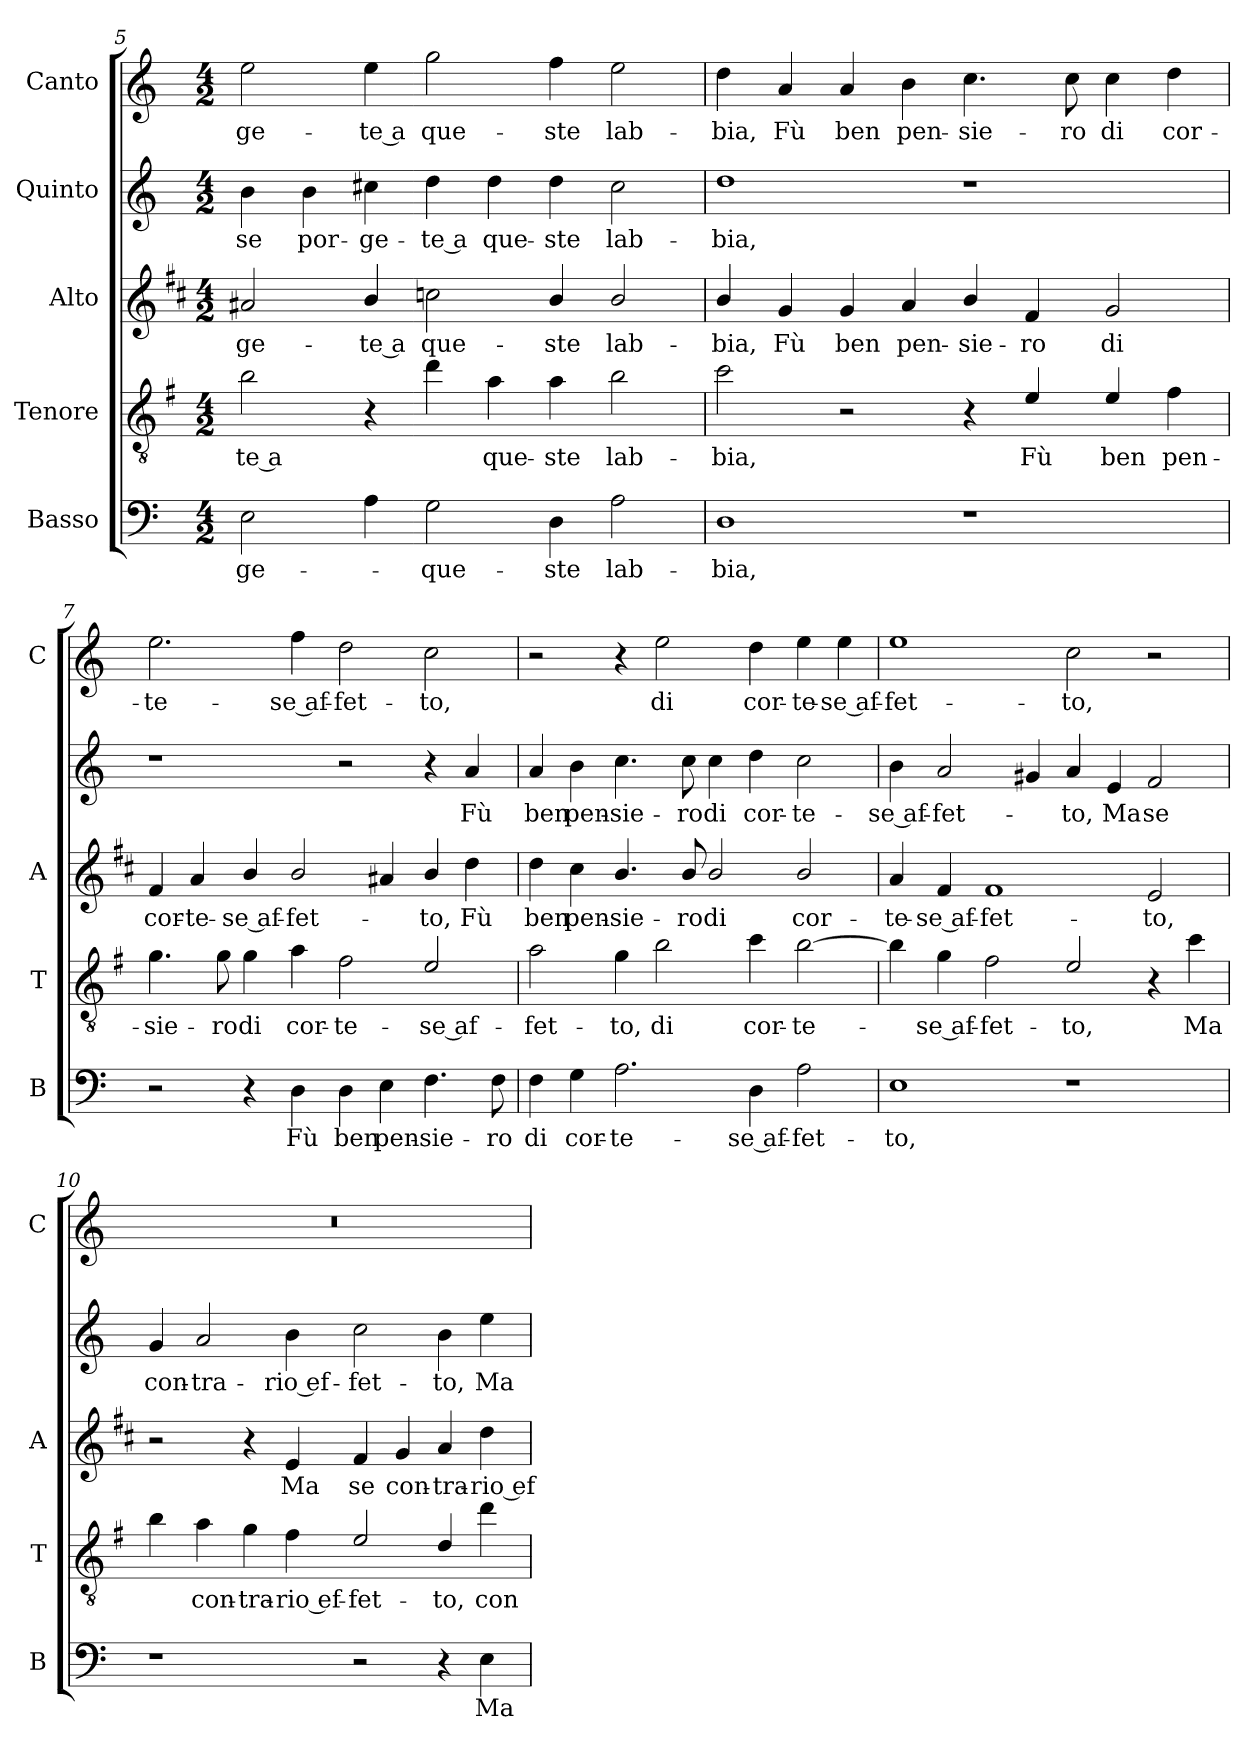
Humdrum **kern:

**kern	**text	**kern	**text	**kern	**text	**kern	**text	**kern	**text
*part5	*part5	*part4	*part4	*part3	*part3	*part2	*part2	*part1	*part1
*staff5	*staff5	*staff4	*staff4	*staff3	*staff3	*staff2	*staff2	*staff1	*staff1
*I"Basso	*	*I"Tenore	*	*I"Alto	*	*I"Quinto	*	*I"Canto	*
*I'B	*	*I'T	*	*I'A	*	*	*	*I'C	*
!!LO:LB:g=z
*clefF4	*	*clefGv2	*	*clefG2	*	*clefG2	*	*clefG2	*
*	*	*ITrd4c7	*	*ITrd1c2	*	*	*	*	*
*k[]	*	*k[]	*	*k[]	*	*k[]	*	*k[]	*
*C:	*	*C:	*	*C:	*	*C:	*	*C:	*
*M4/2	*	*M4/2	*	*M4/2	*	*M4/2	*	*M4/2	*
=5	=5	=5	=5	=5	=5	=5	=5	=5	=5
!	!LO:LY:b	!	!LO:LY:b	!	!LO:LY:b	!	!LO:LY:b	!	!LO:LY:b
2E\	-ge-	2e\	-te a	2g#X/	-ge-	4b\	-se	2ee\	-ge-
!	!	!	!	!	!	!	!LO:LY:b	!	!
.	.	.	.	.	.	4b\	por-	.	.
!	!	!	!	!	!LO:LY:b	!	!LO:LY:b	!	!LO:LY:b
4A\	.	4r	.	4a/	-te a	4cc#X\	-ge-	4ee\	-te a
!	!LO:LY:b	!	!	!	!LO:LY:b	!	!LO:LY:b	!	!LO:LY:b
2G\	-que-	4g\	.	2b-X\	que-	4dd\	-te a	2gg\	que-
!	!	!	!LO:LY:b	!	!	!	!LO:LY:b	!	!
.	.	4d\	que-	.	.	4dd\	que-	.	.
!	!LO:LY:b	!	!LO:LY:b	!	!LO:LY:b	!	!LO:LY:b	!	!LO:LY:b
4D\	-ste	4d\	-ste	4a/	-ste	4dd\	-ste	4ff\	-ste
!	!LO:LY:b	!	!LO:LY:b	!	!LO:LY:b	!	!LO:LY:b	!	!LO:LY:b
2A\	lab-	2e\	lab-	2a/	lab-	2cc#\	lab-	2ee\	lab-
=6	=6	=6	=6	=6	=6	=6	=6	=6	=6
!	!LO:LY:b	!	!LO:LY:b	!	!LO:LY:b	!	!LO:LY:b	!	!LO:LY:b
1D	-bia,	2f\	-bia,	4a/	-bia,	1dd	-bia,	4dd\	-bia,
!	!	!	!	!	!LO:LY:b	!	!	!	!LO:LY:b
.	.	.	.	4f/	Fù	.	.	4a/	Fù
!	!	!	!	!	!LO:LY:b	!	!	!	!LO:LY:b
.	.	2r	.	4f/	ben	.	.	4a/	ben
!	!	!	!	!	!LO:LY:b	!	!	!	!LO:LY:b
.	.	.	.	4g/	pen-	.	.	4b\	pen-
!	!	!	!	!	!LO:LY:b	!	!	!	!LO:LY:b
1r	.	4r	.	4a/	-sie-	1r	.	4.cc\	-sie-
!	!	!	!LO:LY:b	!	!LO:LY:b	!	!	!	!
.	.	4A/	Fù	4e/	-ro	.	.	.	.
!	!	!	!	!	!	!	!	!	!LO:LY:b
.	.	.	.	.	.	.	.	8cc\	-ro
!	!	!	!LO:LY:b	!	!LO:LY:b	!	!	!	!LO:LY:b
.	.	4A/	ben	2f/	di	.	.	4cc\	di
!	!	!	!LO:LY:b	!	!	!	!	!	!LO:LY:b
.	.	4B\	pen-	.	.	.	.	4dd\	cor-
=7	=7	=7	=7	=7	=7	=7	=7	=7	=7
!	!	!	!LO:LY:b	!	!LO:LY:b	!	!	!	!LO:LY:b
2r	.	4.c\	-sie-	4e/	cor-	1r	.	2.ee\	-te-
!	!	!	!	!	!LO:LY:b	!	!	!	!
.	.	.	.	4g/	-te-	.	.	.	.
!	!	!	!LO:LY:b	!	!	!	!	!	!
.	.	8c\	-ro	.	.	.	.	.	.
!	!	!	!LO:LY:b	!	!LO:LY:b	!	!	!	!
4r	.	4c\	di	4a/	-se af-	.	.	.	.
!	!LO:LY:b	!	!LO:LY:b	!	!LO:LY:b	!	!	!	!LO:LY:b
4D\	Fù	4d\	cor-	2a/	-fet-	.	.	4ff\	-se af-
!	!LO:LY:b	!	!LO:LY:b	!	!	!	!	!	!LO:LY:b
4D\	ben	2B\	-te-	.	.	2r	.	2dd\	-fet-
!	!LO:LY:b	!	!	!	!	!	!	!	!
4E\	pen-	.	.	4g#X/	.	.	.	.	.
!	!LO:LY:b	!	!LO:LY:b	!	!LO:LY:b	!	!	!	!LO:LY:b
4.F\	-sie-	2A/	-se af-	4a/	-to,	4r	.	2cc\	-to,
!	!	!	!	!	!LO:LY:b	!	!LO:LY:b	!	!
.	.	.	.	4cc\	Fù	4a/	Fù	.	.
!	!LO:LY:b	!	!	!	!	!	!	!	!
8F\	-ro	.	.	.	.	.	.	.	.
!!LO:LB:g=z
=8	=8	=8	=8	=8	=8	=8	=8	=8	=8
!	!LO:LY:b	!	!LO:LY:b	!	!LO:LY:b	!	!LO:LY:b	!	!
4F\	di	2d\	-fet-	4cc\	ben	4a/	ben	2r	.
!	!LO:LY:b	!	!	!	!LO:LY:b	!	!LO:LY:b	!	!
4G\	cor-	.	.	4b\	pen-	4b\	pen-	.	.
!	!LO:LY:b	!	!LO:LY:b	!	!LO:LY:b	!	!LO:LY:b	!	!
2.A\	-te-	4c\	-to,	4.a/	-sie-	4.cc\	-sie-	4r	.
!	!	!	!LO:LY:b	!	!	!	!	!	!LO:LY:b
.	.	2e\	di	.	.	.	.	2ee\	di
!	!	!	!	!	!LO:LY:b	!	!LO:LY:b	!	!
.	.	.	.	8a/	-ro	8cc\	-ro	.	.
!	!	!	!	!	!LO:LY:b	!	!LO:LY:b	!	!
.	.	.	.	2a/	di	4cc\	di	.	.
!	!LO:LY:b	!	!LO:LY:b	!	!	!	!LO:LY:b	!	!LO:LY:b
4D\	-se af-	4f\	cor-	.	.	4dd\	cor-	4dd\	cor-
!	!LO:LY:b	!	!LO:LY:b	!	!LO:LY:b	!	!LO:LY:b	!	!LO:LY:b
2A\	-fet-	[2e\	-te-	2a/	cor-	2cc\	-te-	4ee\	-te-
!	!	!	!	!	!	!	!	!	!LO:LY:b
.	.	.	.	.	.	.	.	4ee\	-se af-
=9	=9	=9	=9	=9	=9	=9	=9	=9	=9
!	!LO:LY:b	!	!	!	!LO:LY:b	!	!LO:LY:b	!	!LO:LY:b
1E	-to,	4e\]	.	4g/	-te-	4b\	-se af-	1ee	-fet-
!	!	!	!LO:LY:b	!	!LO:LY:b	!	!LO:LY:b	!	!
.	.	4c\	-se af-	4e/	-se af-	2a/	-fet-	.	.
!	!	!	!LO:LY:b	!	!LO:LY:b	!	!	!	!
.	.	2B\	-fet-	1e	-fet-	.	.	.	.
.	.	.	.	.	.	4g#X/	.	.	.
!	!	!	!LO:LY:b	!	!	!	!LO:LY:b	!	!LO:LY:b
1r	.	2A/	-to,	.	.	4a/	-to,	2cc\	-to,
!	!	!	!	!	!	!	!LO:LY:b	!	!
.	.	.	.	.	.	4e/	Ma	.	.
!	!	!	!	!	!LO:LY:b	!	!LO:LY:b	!	!
.	.	4r	.	2d/	-to,	2f/	se	2r	.
!	!	!	!LO:LY:b	!	!	!	!	!	!
.	.	4f\	Ma	.	.	.	.	.	.
=10	=10	=10	=10	=10	=10	=10	=10	=10	=10
!	!	!	!	!	!	!	!LO:LY:b	!	!
1r	.	4e\	.	2r	.	4g/	con-	0r	.
!	!	!	!LO:LY:b	!	!	!	!LO:LY:b	!	!
.	.	4d\	con-	.	.	2a/	-tra-	.	.
!	!	!	!LO:LY:b	!	!	!	!	!	!
.	.	4c\	-tra-	4r	.	.	.	.	.
!	!	!	!LO:LY:b	!	!LO:LY:b	!	!LO:LY:b	!	!
.	.	4B\	-rio ef-	4d/	Ma	4b\	-rio ef-	.	.
!	!	!	!LO:LY:b	!	!LO:LY:b	!	!LO:LY:b	!	!
2r	.	2A/	-fet-	4e/	se	2cc\	-fet-	.	.
!	!	!	!	!	!LO:LY:b	!	!	!	!
.	.	.	.	4f/	con-	.	.	.	.
!	!	!	!LO:LY:b	!	!LO:LY:b	!	!LO:LY:b	!	!
4r	.	4G/	-to,	4g/	-tra-	4b\	-to,	.	.
!	!LO:LY:b	!	!LO:LY:b	!	!LO:LY:b	!	!LO:LY:b	!	!
4E\	Ma	4g\	con-	4cc\	-rio ef-	4ee\	Ma	.	.
=	=	=	=	=	=	=	=	=	=
*-	*-	*-	*-	*-	*-	*-	*-	*-	*-
